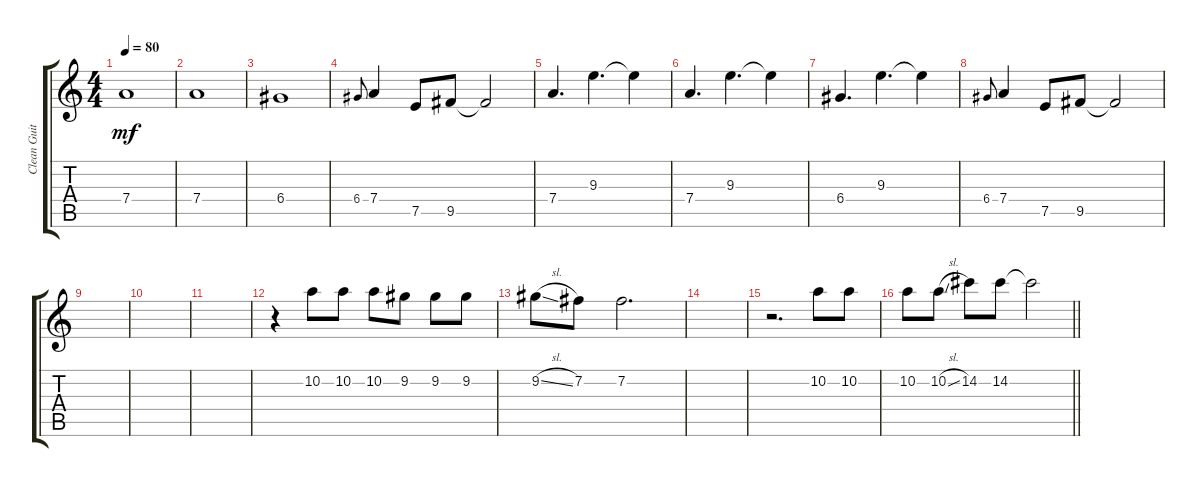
\track ("Clean Guitar" "Clean Guit") {instrument electricguitarclean}
\staff {score tabs}
\tuning (E4 B3 G3 D3 A2 E2) {hide}
\ts (4 4)
\tempo 80
\clef g2
\ks c
7.4.1{dy mf instrument electricguitarclean} |
7.4.1 |
6.4.1 |
6.4.8{gr onbeat} 7.4.4 7.5.8 9.5.8 9.5{t}.2 |
7.4.4{d} 9.3.4{d} 9.3{t}.4 |
7.4.4{d} 9.3.4{d} 9.3{t}.4 |
6.4.4{d} 9.3.4{d} 9.3{t}.4 |
6.4.8{gr onbeat} 7.4.4 7.5.8 9.5.8 9.5{t}.2 |
|
|
|
r.4 10.2.8 10.2.8 10.2.8 9.2.8 9.2.8 9.2.8 |
9.2{sl}.8 7.2.8 7.2.2{d} |
|
r.2{d} 10.2.8 10.2.8 |
\barLineRight lightlight
10.2.8 10.2{sl}.8 14.2.8 14.2.8 14.2{t}.2
